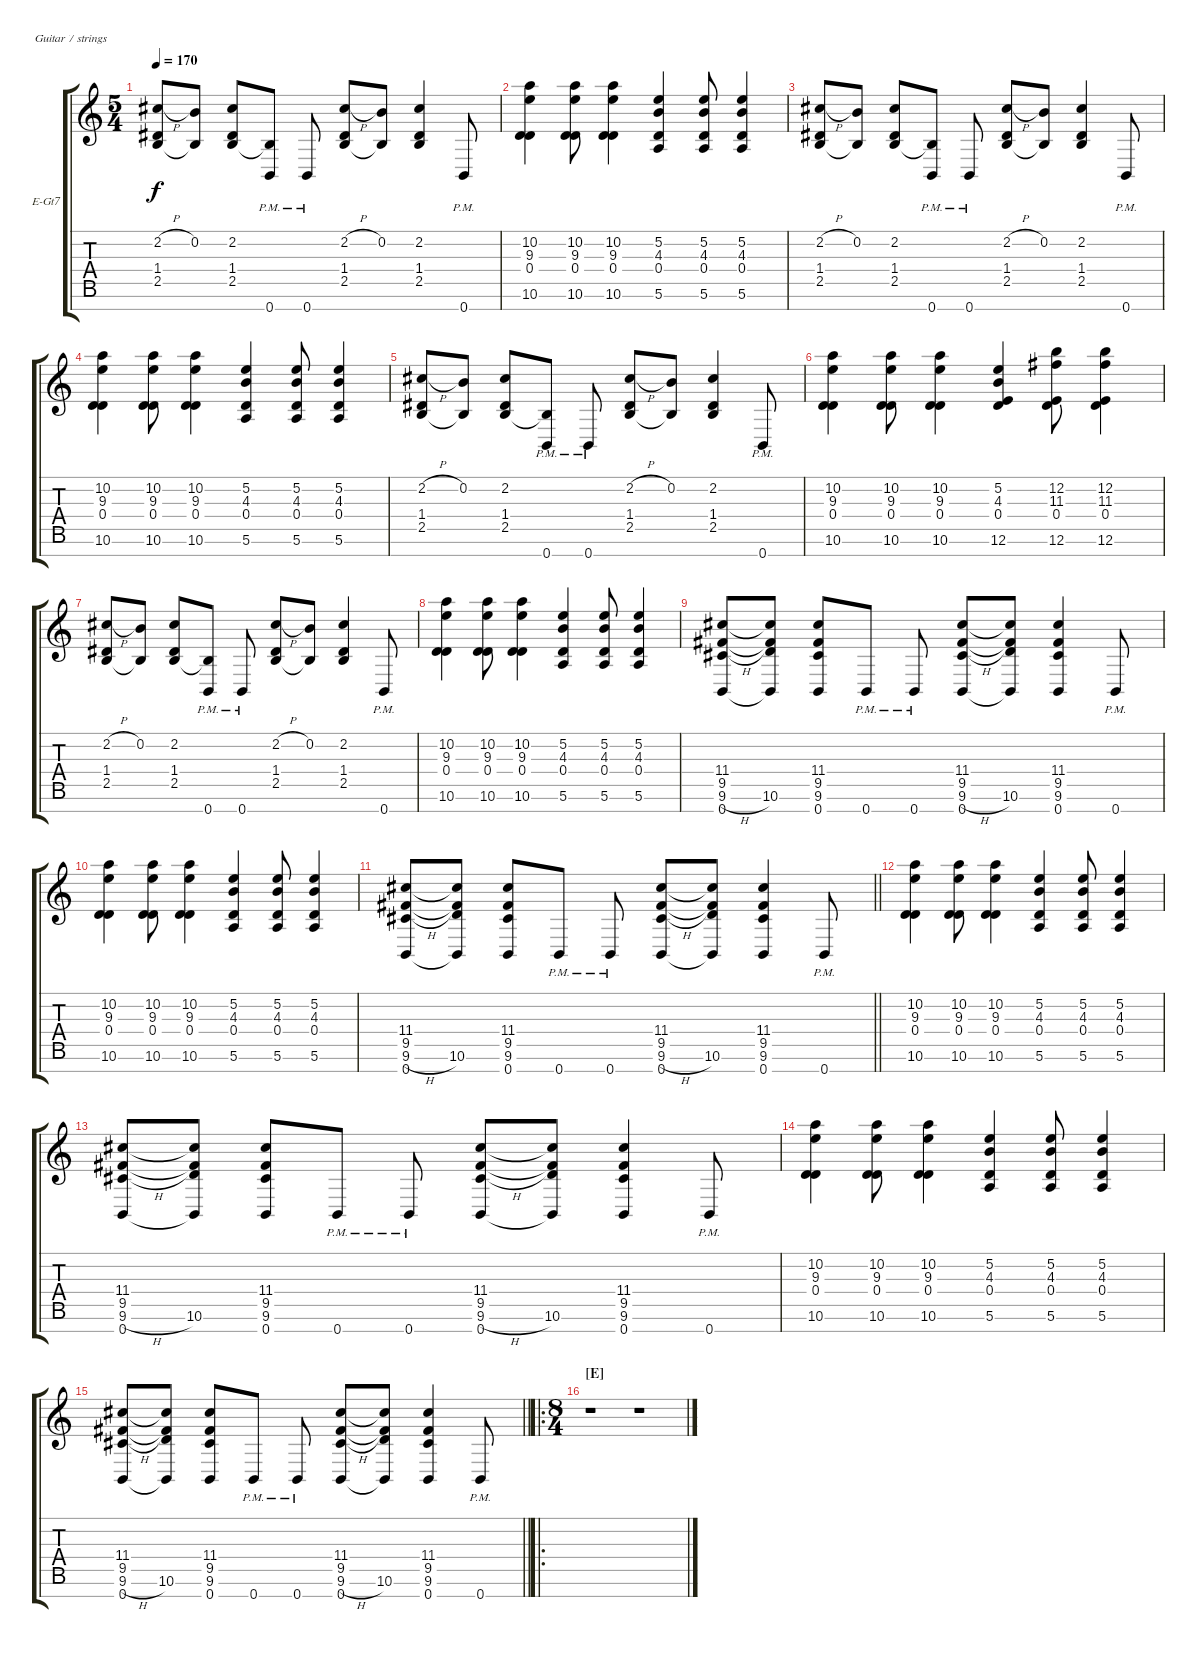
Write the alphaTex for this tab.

\bracketExtendMode groupsimilarinstruments
\firstSystemTrackNameOrientation horizontal
\otherSystemsTrackNameOrientation horizontal
\track ("Guitar 2" "E-Gt7") {multiBarRest instrument distortionguitar}
\staff {score tabs}
\tuning (E4 B3 G3 D3 A2 E2 B1)
\ts (5 4)
\tempo 170
\clef g2
\ks c
(2.2{h} 1.4 2.5).8{dy f} (0.2 2.5{t}).8{beam split} (2.2 1.4 2.5).8 (2.5{t} 0.7{pm}).8 0.7{pm}.8{beam split} (2.2{h} 1.4 2.5).8{beam merge} (0.2 2.5{t}).8 (2.2 1.4 2.5).4 0.7{pm}.8 |
(10.2 9.3 0.4 10.6).4 (10.2 9.3 0.4 10.6).8 (10.2 9.3 0.4 10.6).4 (5.2 4.3 0.4 5.6).4 (5.2 4.3 0.4 5.6).8 (5.2 4.3 0.4 5.6).4 |
(2.2{h} 1.4 2.5).8 (0.2 2.5{t}).8{beam split} (2.2 1.4 2.5).8 (2.5{t} 0.7{pm}).8 0.7{pm}.8{beam split} (2.2{h} 1.4 2.5).8{beam merge} (0.2 2.5{t}).8 (2.2 1.4 2.5).4 0.7{pm}.8 |
(10.2 9.3 0.4 10.6).4 (10.2 9.3 0.4 10.6).8 (10.2 9.3 0.4 10.6).4 (5.2 4.3 0.4 5.6).4 (5.2 4.3 0.4 5.6).8 (5.2 4.3 0.4 5.6).4 |
(2.2{h} 1.4 2.5).8 (0.2 2.5{t}).8{beam split} (2.2 1.4 2.5).8 (2.5{t} 0.7{pm}).8 0.7{pm}.8{beam split} (2.2{h} 1.4 2.5).8{beam merge} (0.2 2.5{t}).8 (2.2 1.4 2.5).4 0.7{pm}.8 |
(10.2 9.3 0.4 10.6).4 (10.2 9.3 0.4 10.6).8 (10.2 9.3 0.4 10.6).4 (5.2 4.3 0.4 12.6).4 (12.2 11.3 0.4 12.6).8 (12.2 11.3 0.4 12.6).4 |
(2.2{h} 1.4 2.5).8 (0.2 2.5{t}).8{beam split} (2.2 1.4 2.5).8 (2.5{t} 0.7{pm}).8 0.7{pm}.8{beam split} (2.2{h} 1.4 2.5).8{beam merge} (0.2 2.5{t}).8 (2.2 1.4 2.5).4 0.7{pm}.8 |
(10.2 9.3 0.4 10.6).4 (10.2 9.3 0.4 10.6).8 (10.2 9.3 0.4 10.6).4 (5.2 4.3 0.4 5.6).4 (5.2 4.3 0.4 5.6).8 (5.2 4.3 0.4 5.6).4 |
(11.4 9.5 9.6{h} 0.7).8 (11.4{t} 9.5{t} 10.6 0.7{t}).8{beam split} (11.4 9.5 9.6 0.7).8 0.7{pm}.8 0.7{pm}.8{beam split} (11.4 9.5 9.6{h} 0.7).8{beam merge} (11.4{t} 9.5{t} 10.6 0.7{t}).8 (11.4 9.5 9.6 0.7).4 0.7{pm}.8 |
(10.2 9.3 0.4 10.6).4 (10.2 9.3 0.4 10.6).8 (10.2 9.3 0.4 10.6).4 (5.2 4.3 0.4 5.6).4 (5.2 4.3 0.4 5.6).8 (5.2 4.3 0.4 5.6).4 |
\barLineRight lightlight
(11.4 9.5 9.6{h} 0.7).8 (11.4{t} 9.5{t} 10.6 0.7{t}).8{beam split} (11.4 9.5 9.6 0.7).8{beam merge} 0.7{pm}.8 0.7{pm}.8{beam split} (11.4 9.5 9.6{h} 0.7).8{beam merge} (11.4{t} 9.5{t} 10.6 0.7{t}).8 (11.4 9.5 9.6 0.7).4 0.7{pm}.8 |
(10.2 9.3 0.4 10.6).4 (10.2 9.3 0.4 10.6).8 (10.2 9.3 0.4 10.6).4 (5.2 4.3 0.4 5.6).4 (5.2 4.3 0.4 5.6).8 (5.2 4.3 0.4 5.6).4 |
(11.4 9.5 9.6{h} 0.7).8 (11.4{t} 9.5{t} 10.6 0.7{t}).8{beam split} (11.4 9.5 9.6 0.7).8 0.7{pm}.8 0.7{pm}.8{beam split} (11.4 9.5 9.6{h} 0.7).8{beam merge} (11.4{t} 9.5{t} 10.6 0.7{t}).8 (11.4 9.5 9.6 0.7).4 0.7{pm}.8 |
(10.2 9.3 0.4 10.6).4 (10.2 9.3 0.4 10.6).8 (10.2 9.3 0.4 10.6).4 (5.2 4.3 0.4 5.6).4 (5.2 4.3 0.4 5.6).8 (5.2 4.3 0.4 5.6).4 |
\barLineRight lightlight
(11.4 9.5 9.6{h} 0.7).8 (11.4{t} 9.5{t} 10.6 0.7{t}).8{beam split} (11.4 9.5 9.6 0.7).8 0.7{pm}.8 0.7{pm}.8{beam split} (11.4 9.5 9.6{h} 0.7).8{beam merge} (11.4{t} 9.5{t} 10.6 0.7{t}).8 (11.4 9.5 9.6 0.7).4 0.7{pm}.8 |
\ro
\ts (8 4)
\section ("E" "")
r.1 r.1
